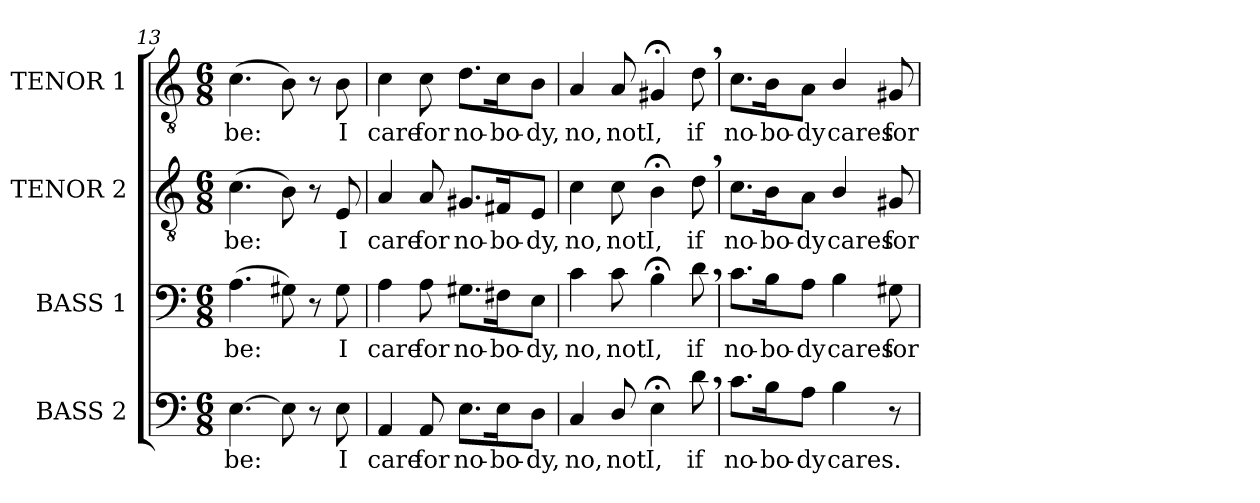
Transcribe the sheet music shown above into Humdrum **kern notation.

**kern	**text	**kern	**text	**kern	**text	**kern	**text
*part4	*part4	*part3	*part3	*part2	*part2	*part1	*part1
*staff4	*staff4	*staff3	*staff3	*staff2	*staff2	*staff1	*staff1
*I"BASS 2	*	*I"BASS 1	*	*I"TENOR 2	*	*I"TENOR 1	*
*I'B. 2	*	*I'B. 1	*	*I'T. 2	*	*I'T. 1	*
*clefF4	*	*clefF4	*	*clefGv2	*	*clefGv2	*
*	*	*	*	*ITrd7c12	*	*ITrd7c12	*
*k[]	*	*k[]	*	*k[]	*	*k[]	*
*a:	*	*a:	*	*a:	*	*a:	*
*M6/8	*	*M6/8	*	*M6/8	*	*M6/8	*
=13	=13	=13	=13	=13	=13	=13	=13
!	!LO:LY:b:color=#000000	!	!	!	!	!	!
!	!	!	!LO:LY:b:color=#000000	!	!	!	!
!	!	!	!	!	!LO:LY:b:color=#000000	!	!
!	!	!	!	!	!	!	!LO:LY:b:color=#000000
[4.Ei\	be:	(4.Ai\	be:	(4.Ci\	be:	(4.Ci\	be:
8Ei\]	.	8G#Xi\)	.	8BBi\)	.	8BBi\)	.
8r	.	8r	.	8r	.	8r	.
!	!LO:LY:b:color=#000000	!	!	!	!	!	!
!	!	!	!LO:LY:b:color=#000000	!	!	!	!
!	!	!	!	!	!LO:LY:b:color=#000000	!	!
!	!	!	!	!	!	!	!LO:LY:b:color=#000000
8Ei\	I	8G#i\	I	8EEi/	I	8BBi\	I
!!LO:LB:g=z
=14	=14	=14	=14	=14	=14	=14	=14
!	!LO:LY:b:color=#000000	!	!	!	!	!	!
!	!	!	!LO:LY:b:color=#000000	!	!	!	!
!	!	!	!	!	!LO:LY:b:color=#000000	!	!
!	!	!	!	!	!	!	!LO:LY:b:color=#000000
4AAi/	care	4Ai\	care	4AAi/	care	4Ci\	care
!	!LO:LY:b:color=#000000	!	!	!	!	!	!
!	!	!	!LO:LY:b:color=#000000	!	!	!	!
!	!	!	!	!	!LO:LY:b:color=#000000	!	!
!	!	!	!	!	!	!	!LO:LY:b:color=#000000
8AAi/	for	8Ai\	for	8AAi/	for	8Ci\	for
!	!LO:LY:b:color=#000000	!	!	!	!	!	!
!	!	!	!LO:LY:b:color=#000000	!	!	!	!
!	!	!	!	!	!LO:LY:b:color=#000000	!	!
!	!	!	!	!	!	!	!LO:LY:b:color=#000000
8.Ei\L	no-	8.G#Xi\L	no-	8.GG#Xi/L	no-	8.Di\L	no-
!	!LO:LY:b:color=#000000	!	!	!	!	!	!
!	!	!	!LO:LY:b:color=#000000	!	!	!	!
!	!	!	!	!	!LO:LY:b:color=#000000	!	!
!	!	!	!	!	!	!	!LO:LY:b:color=#000000
16Ei\k	-bo-	16F#Xi\k	-bo-	16FF#Xi/k	-bo-	16Ci\k	-bo-
!	!LO:LY:b:color=#000000	!	!	!	!	!	!
!	!	!	!LO:LY:b:color=#000000	!	!	!	!
!	!	!	!	!	!LO:LY:b:color=#000000	!	!
!	!	!	!	!	!	!	!LO:LY:b:color=#000000
8Di\J	-dy,	8Ei\J	-dy,	8EEi/J	-dy,	8BBi\J	-dy,
=15	=15	=15	=15	=15	=15	=15	=15
!	!LO:LY:b:color=#000000	!	!	!	!	!	!
!	!	!	!LO:LY:b:color=#000000	!	!	!	!
!	!	!	!	!	!LO:LY:b:color=#000000	!	!
!	!	!	!	!	!	!	!LO:LY:b:color=#000000
4Ci/	no,	4ci\	no,	4Ci\	no,	4AAi/	no,
!	!LO:LY:b:color=#000000	!	!	!	!	!	!
!	!	!	!LO:LY:b:color=#000000	!	!	!	!
!	!	!	!	!	!LO:LY:b:color=#000000	!	!
!	!	!	!	!	!	!	!LO:LY:b:color=#000000
8Di/	not	8ci\	not	8Ci\	not	8AAi/	not
!	!LO:LY:b:color=#000000	!	!	!	!	!	!
!	!	!	!LO:LY:b:color=#000000	!	!	!	!
!	!	!	!	!	!LO:LY:b:color=#000000	!	!
!	!	!	!	!	!	!	!LO:LY:b:color=#000000
4E;i\	I,	4B;i\	I,	4BB;i\	I,	4GG#X;i/	I,
!	!LO:LY:b:color=#000000	!	!	!	!	!	!
!	!	!	!LO:LY:b:color=#000000	!	!	!	!
!	!	!	!	!	!LO:LY:b:color=#000000	!	!
!	!	!	!	!	!	!	!LO:LY:b:color=#000000
8d,i\	if	8d,i\	if	8D,i\	if	8D,i\	if
=16	=16	=16	=16	=16	=16	=16	=16
!	!LO:LY:b:color=#000000	!	!	!	!	!	!
!	!	!	!LO:LY:b:color=#000000	!	!	!	!
!	!	!	!	!	!LO:LY:b:color=#000000	!	!
!	!	!	!	!	!	!	!LO:LY:b:color=#000000
8.ci\L	no-	8.ci\L	no-	8.Ci\L	no-	8.Ci\L	no-
!	!LO:LY:b:color=#000000	!	!	!	!	!	!
!	!	!	!LO:LY:b:color=#000000	!	!	!	!
!	!	!	!	!	!LO:LY:b:color=#000000	!	!
!	!	!	!	!	!	!	!LO:LY:b:color=#000000
16Bi\k	-bo-	16Bi\k	-bo-	16BBi\k	-bo-	16BBi\k	-bo-
!	!LO:LY:b:color=#000000	!	!	!	!	!	!
!	!	!	!LO:LY:b:color=#000000	!	!	!	!
!	!	!	!	!	!LO:LY:b:color=#000000	!	!
!	!	!	!	!	!	!	!LO:LY:b:color=#000000
8Ai\J	-dy	8Ai\J	-dy	8AAi\J	-dy	8AAi\J	-dy
!	!LO:LY:b:color=#000000	!	!	!	!	!	!
!	!	!	!LO:LY:b:color=#000000	!	!	!	!
!	!	!	!	!	!LO:LY:b:color=#000000	!	!
!	!	!	!	!	!	!	!LO:LY:b:color=#000000
4Bi\	cares.	4Bi\	cares	4BBi/	cares	4BBi/	cares
!	!	!	!LO:LY:b:color=#000000	!	!	!	!
!	!	!	!	!	!LO:LY:b:color=#000000	!	!
!	!	!	!	!	!	!	!LO:LY:b:color=#000000
8r	.	8G#Xi\	for	8GG#Xi/	for	8GG#Xi/	for
=	=	=	=	=	=	=	=
*-	*-	*-	*-	*-	*-	*-	*-
